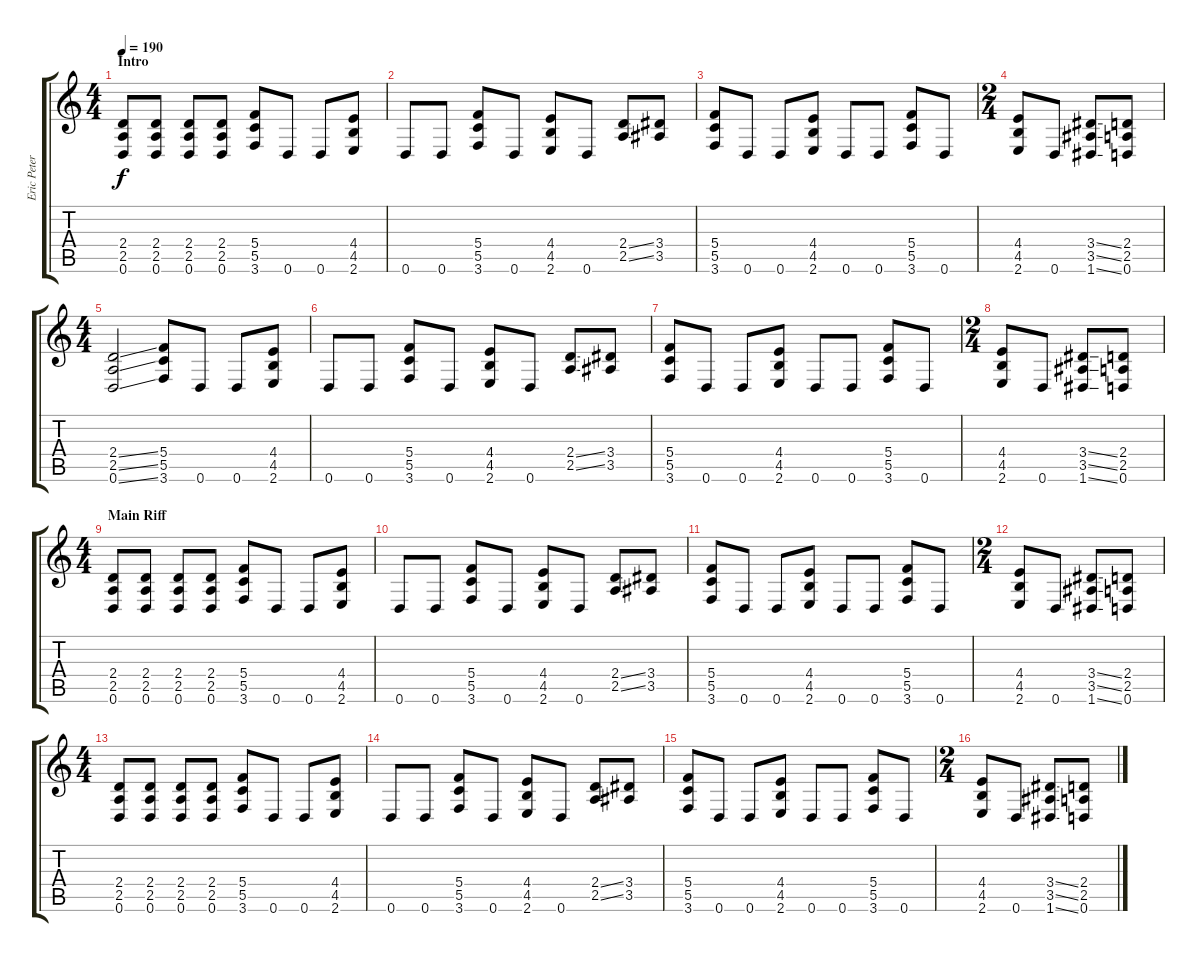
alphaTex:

\track ("Eric Peterson - Rythm Guitar" "Eric Peter") {instrument overdrivenguitar}
\staff {score tabs}
\tuning (D4 A3 F3 C3 G2 D2) {hide}
\ts (4 4)
\section ("" "Intro")
\tempo 190
\clef g2
\ks c
(2.4 2.5 0.6).8{dy f instrument overdrivenguitar} (2.4 2.5 0.6).8 (2.4 2.5 0.6).8 (2.4 2.5 0.6).8 (5.4 5.5 3.6).8 0.6.8 0.6.8 (4.4 4.5 2.6).8 |
0.6.8 0.6.8 (5.4 5.5 3.6).8 0.6.8 (4.4 4.5 2.6).8 0.6.8 (2.4{ss} 2.5{ss}).8 (3.4 3.5).8 |
(5.4 5.5 3.6).8 0.6.8 0.6.8 (4.4 4.5 2.6).8 0.6.8 0.6.8 (5.4 5.5 3.6).8 0.6.8 |
\ts (2 4)
(4.4 4.5 2.6).8 0.6.8 (3.4{ss} 3.5{ss} 1.6{ss}).8 (2.4 2.5 0.6).8 |
\ts (4 4)
(2.4{ss} 2.5{ss} 0.6{ss}).2 (5.4 5.5 3.6).8 0.6.8 0.6.8 (4.4 4.5 2.6).8 |
0.6.8 0.6.8 (5.4 5.5 3.6).8 0.6.8 (4.4 4.5 2.6).8 0.6.8 (2.4{ss} 2.5{ss}).8 (3.4 3.5).8 |
(5.4 5.5 3.6).8 0.6.8 0.6.8 (4.4 4.5 2.6).8 0.6.8 0.6.8 (5.4 5.5 3.6).8 0.6.8 |
\ts (2 4)
(4.4 4.5 2.6).8 0.6.8 (3.4{ss} 3.5{ss} 1.6{ss}).8 (2.4 2.5 0.6).8 |
\ts (4 4)
\section ("" "Main Riff")
(2.4 2.5 0.6).8 (2.4 2.5 0.6).8 (2.4 2.5 0.6).8 (2.4 2.5 0.6).8 (5.4 5.5 3.6).8 0.6.8 0.6.8 (4.4 4.5 2.6).8 |
0.6.8 0.6.8 (5.4 5.5 3.6).8 0.6.8 (4.4 4.5 2.6).8 0.6.8 (2.4{ss} 2.5{ss}).8 (3.4 3.5).8 |
(5.4 5.5 3.6).8 0.6.8 0.6.8 (4.4 4.5 2.6).8 0.6.8 0.6.8 (5.4 5.5 3.6).8 0.6.8 |
\ts (2 4)
(4.4 4.5 2.6).8 0.6.8 (3.4{ss} 3.5{ss} 1.6{ss}).8 (2.4 2.5 0.6).8 |
\ts (4 4)
(2.4 2.5 0.6).8 (2.4 2.5 0.6).8 (2.4 2.5 0.6).8 (2.4 2.5 0.6).8 (5.4 5.5 3.6).8 0.6.8 0.6.8 (4.4 4.5 2.6).8 |
0.6.8 0.6.8 (5.4 5.5 3.6).8 0.6.8 (4.4 4.5 2.6).8 0.6.8 (2.4{ss} 2.5{ss}).8 (3.4 3.5).8 |
(5.4 5.5 3.6).8 0.6.8 0.6.8 (4.4 4.5 2.6).8 0.6.8 0.6.8 (5.4 5.5 3.6).8 0.6.8 |
\ts (2 4)
(4.4 4.5 2.6).8 0.6.8 (3.4{ss} 3.5{ss} 1.6{ss}).8 (2.4 2.5 0.6).8
